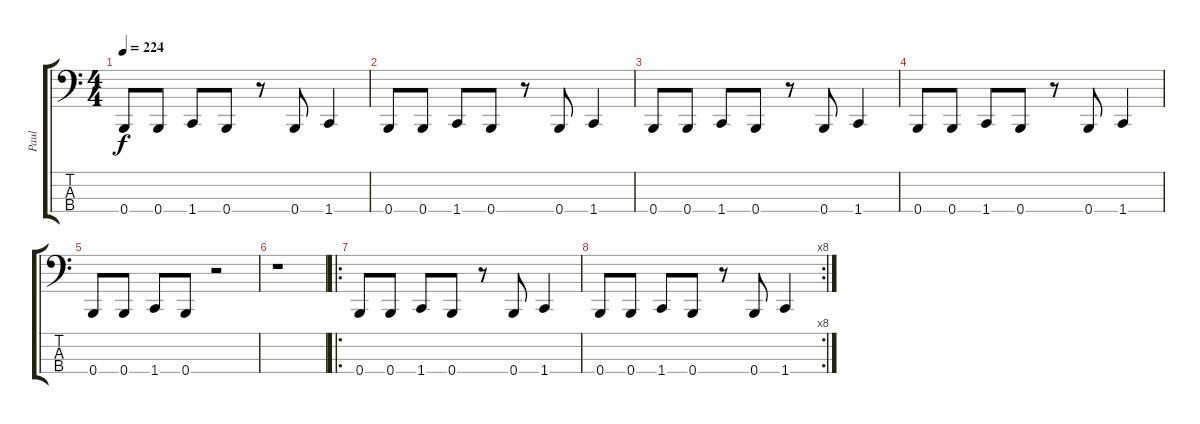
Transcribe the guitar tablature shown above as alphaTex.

\track ("Paul" "Paul") {instrument electricbasspick}
\staff {score tabs}
\tuning (E2 B1 Gb1 B0) {hide}
\ts (4 4)
\tempo 224
\clef f4
\ks c
0.4.8{dy f} 0.4.8 1.4.8 0.4.8 r.8 0.4.8 1.4.4 |
0.4.8 0.4.8 1.4.8 0.4.8 r.8 0.4.8 1.4.4 |
0.4.8 0.4.8 1.4.8 0.4.8 r.8 0.4.8 1.4.4 |
0.4.8 0.4.8 1.4.8 0.4.8 r.8 0.4.8 1.4.4 |
0.4.8 0.4.8 1.4.8 0.4.8 r.2 |
r.1 |
\ro
0.4.8 0.4.8 1.4.8 0.4.8 r.8 0.4.8 1.4.4 |
\rc 8
0.4.8 0.4.8 1.4.8 0.4.8 r.8 0.4.8 1.4.4
